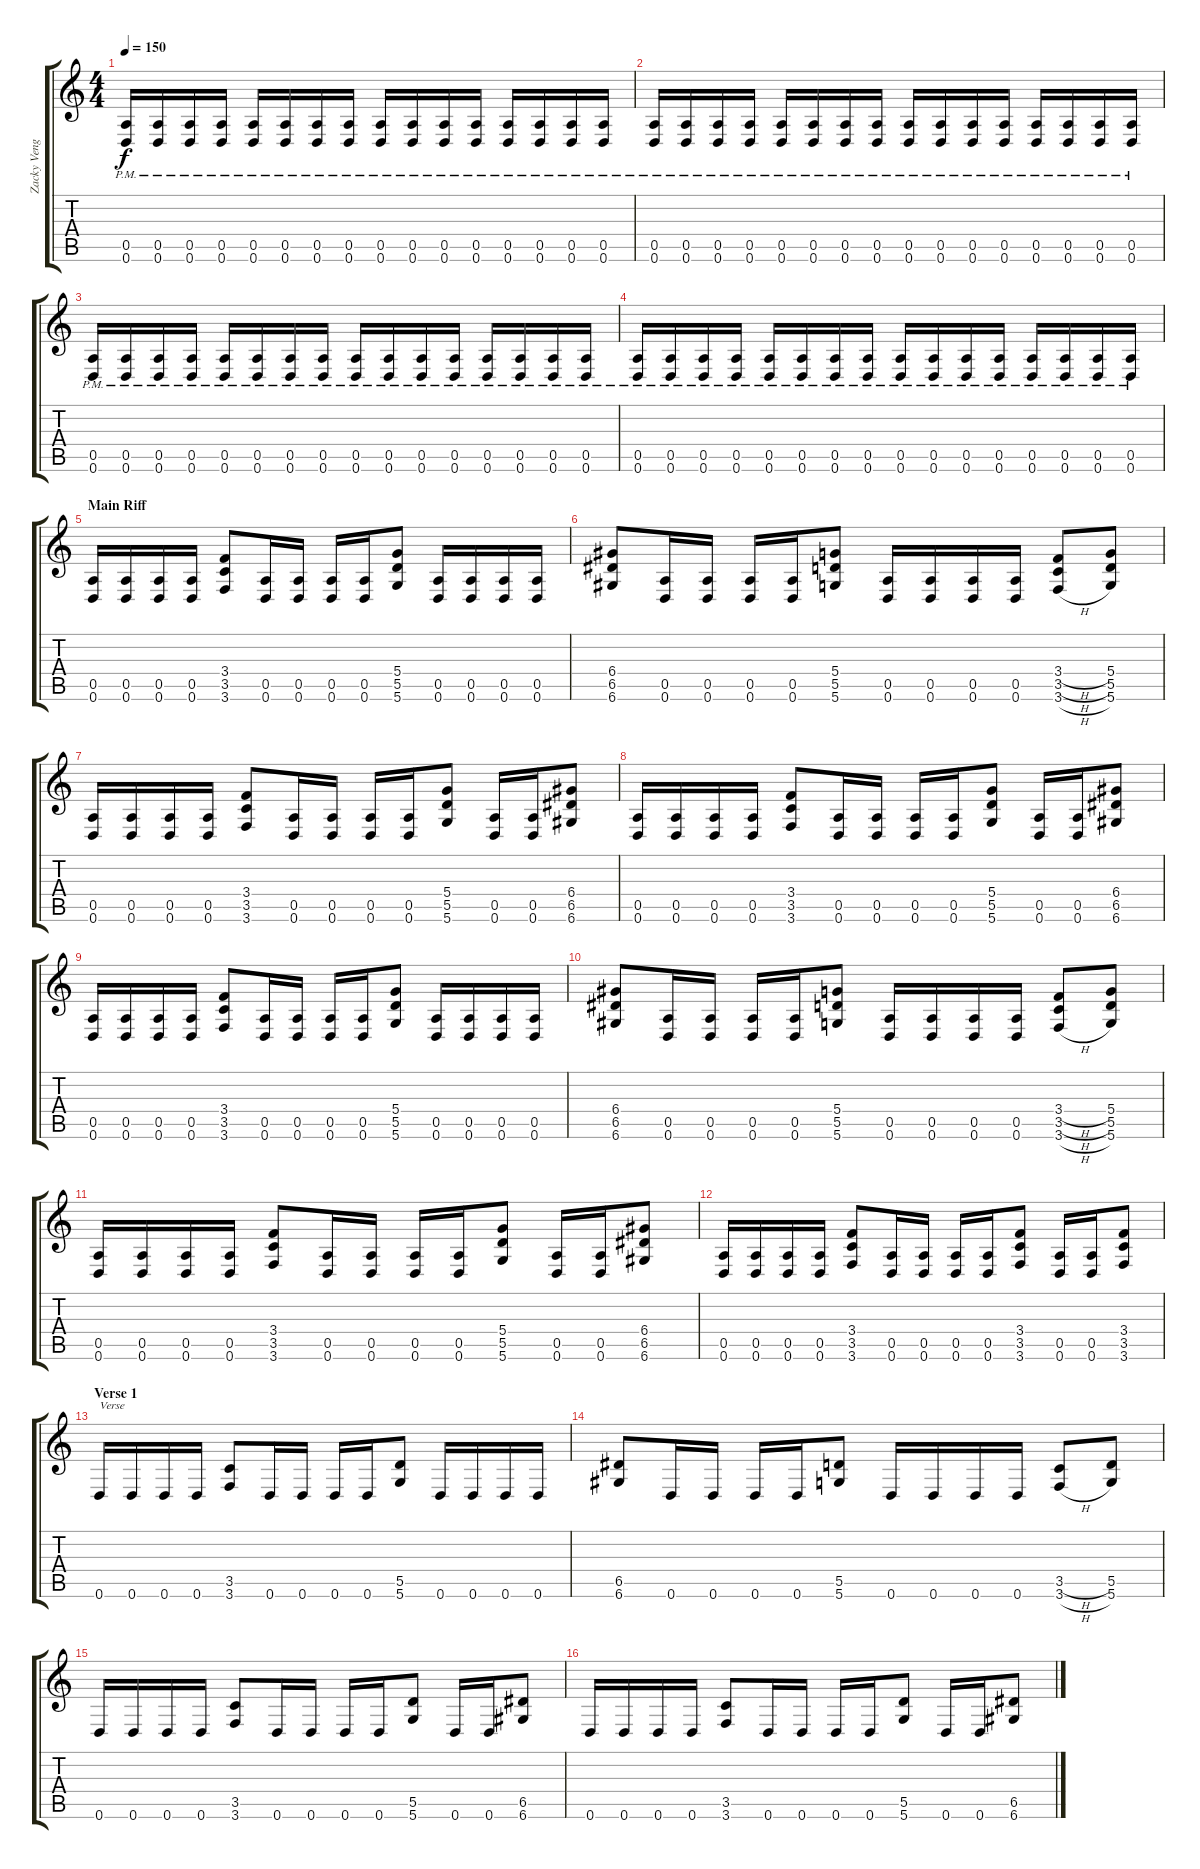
\track ("Zacky Vengeance" "Zacky Veng") {instrument overdrivenguitar}
\staff {score tabs}
\tuning (E4 B3 G3 D3 A2 D2) {hide}
\ts (4 4)
\tempo 150
\clef g2
\ks c
(0.5{pm} 0.6{pm}).16{dy f} (0.5{pm} 0.6{pm}).16 (0.5{pm} 0.6{pm}).16 (0.5{pm} 0.6{pm}).16 (0.5{pm} 0.6{pm}).16 (0.5{pm} 0.6{pm}).16 (0.5{pm} 0.6{pm}).16 (0.5{pm} 0.6{pm}).16 (0.5{pm} 0.6{pm}).16 (0.5{pm} 0.6{pm}).16 (0.5{pm} 0.6{pm}).16 (0.5{pm} 0.6{pm}).16 (0.5{pm} 0.6{pm}).16 (0.5{pm} 0.6{pm}).16 (0.5{pm} 0.6{pm}).16 (0.5{pm} 0.6{pm}).16 |
(0.5{pm} 0.6{pm}).16 (0.5{pm} 0.6{pm}).16 (0.5{pm} 0.6{pm}).16 (0.5{pm} 0.6{pm}).16 (0.5{pm} 0.6{pm}).16 (0.5{pm} 0.6{pm}).16 (0.5{pm} 0.6{pm}).16 (0.5{pm} 0.6{pm}).16 (0.5{pm} 0.6{pm}).16 (0.5{pm} 0.6{pm}).16 (0.5{pm} 0.6{pm}).16 (0.5{pm} 0.6{pm}).16 (0.5{pm} 0.6{pm}).16 (0.5{pm} 0.6{pm}).16 (0.5{pm} 0.6{pm}).16 (0.5{pm} 0.6{pm}).16 |
(0.5{pm} 0.6{pm}).16 (0.5{pm} 0.6{pm}).16 (0.5{pm} 0.6{pm}).16 (0.5{pm} 0.6{pm}).16 (0.5{pm} 0.6{pm}).16 (0.5{pm} 0.6{pm}).16 (0.5{pm} 0.6{pm}).16 (0.5{pm} 0.6{pm}).16 (0.5{pm} 0.6{pm}).16 (0.5{pm} 0.6{pm}).16 (0.5{pm} 0.6{pm}).16 (0.5{pm} 0.6{pm}).16 (0.5{pm} 0.6{pm}).16 (0.5{pm} 0.6{pm}).16 (0.5{pm} 0.6{pm}).16 (0.5{pm} 0.6{pm}).16 |
(0.5{pm} 0.6{pm}).16 (0.5{pm} 0.6{pm}).16 (0.5{pm} 0.6{pm}).16 (0.5{pm} 0.6{pm}).16 (0.5{pm} 0.6{pm}).16 (0.5{pm} 0.6{pm}).16 (0.5{pm} 0.6{pm}).16 (0.5{pm} 0.6{pm}).16 (0.5{pm} 0.6{pm}).16 (0.5{pm} 0.6{pm}).16 (0.5{pm} 0.6{pm}).16 (0.5{pm} 0.6{pm}).16 (0.5{pm} 0.6{pm}).16 (0.5{pm} 0.6{pm}).16 (0.5{pm} 0.6{pm}).16 (0.5{pm} 0.6{pm}).16 |
\section ("" "Main Riff")
(0.5 0.6).16 (0.5 0.6).16 (0.5 0.6).16 (0.5 0.6).16 (3.4 3.5 3.6).8 (0.5 0.6).16 (0.5 0.6).16 (0.5 0.6).16 (0.5 0.6).16 (5.4 5.5 5.6).8 (0.5 0.6).16 (0.5 0.6).16 (0.5 0.6).16 (0.5 0.6).16 |
(6.4 6.5 6.6).8 (0.5 0.6).16 (0.5 0.6).16 (0.5 0.6).16 (0.5 0.6).16 (5.4 5.5 5.6).8 (0.5 0.6).16 (0.5 0.6).16 (0.5 0.6).16 (0.5 0.6).16 (3.4{h} 3.5{h} 3.6{h}).8 (5.4 5.5 5.6).8 |
(0.5 0.6).16 (0.5 0.6).16 (0.5 0.6).16 (0.5 0.6).16 (3.4 3.5 3.6).8 (0.5 0.6).16 (0.5 0.6).16 (0.5 0.6).16 (0.5 0.6).16 (5.4 5.5 5.6).8 (0.5 0.6).16 (0.5 0.6).16 (6.4 6.5 6.6).8 |
(0.5 0.6).16 (0.5 0.6).16 (0.5 0.6).16 (0.5 0.6).16 (3.4 3.5 3.6).8 (0.5 0.6).16 (0.5 0.6).16 (0.5 0.6).16 (0.5 0.6).16 (5.4 5.5 5.6).8 (0.5 0.6).16 (0.5 0.6).16 (6.4 6.5 6.6).8 |
(0.5 0.6).16 (0.5 0.6).16 (0.5 0.6).16 (0.5 0.6).16 (3.4 3.5 3.6).8 (0.5 0.6).16 (0.5 0.6).16 (0.5 0.6).16 (0.5 0.6).16 (5.4 5.5 5.6).8 (0.5 0.6).16 (0.5 0.6).16 (0.5 0.6).16 (0.5 0.6).16 |
(6.4 6.5 6.6).8 (0.5 0.6).16 (0.5 0.6).16 (0.5 0.6).16 (0.5 0.6).16 (5.4 5.5 5.6).8 (0.5 0.6).16 (0.5 0.6).16 (0.5 0.6).16 (0.5 0.6).16 (3.4{h} 3.5{h} 3.6{h}).8 (5.4 5.5 5.6).8 |
(0.5 0.6).16 (0.5 0.6).16 (0.5 0.6).16 (0.5 0.6).16 (3.4 3.5 3.6).8 (0.5 0.6).16 (0.5 0.6).16 (0.5 0.6).16 (0.5 0.6).16 (5.4 5.5 5.6).8 (0.5 0.6).16 (0.5 0.6).16 (6.4 6.5 6.6).8 |
(0.5 0.6).16 (0.5 0.6).16 (0.5 0.6).16 (0.5 0.6).16 (3.4 3.5 3.6).8 (0.5 0.6).16 (0.5 0.6).16 (0.5 0.6).16 (0.5 0.6).16 (3.4 3.5 3.6).8 (0.5 0.6).16 (0.5 0.6).16 (3.4 3.5 3.6).8 |
\section ("" "Verse 1")
0.6.16{txt "Verse"} 0.6.16 0.6.16 0.6.16 (3.5 3.6).8 0.6.16 0.6.16 0.6.16 0.6.16 (5.5 5.6).8 0.6.16 0.6.16 0.6.16 0.6.16 |
(6.5 6.6).8 0.6.16 0.6.16 0.6.16 0.6.16 (5.5 5.6).8 0.6.16 0.6.16 0.6.16 0.6.16 (3.5{h} 3.6{h}).8 (5.5 5.6).8 |
0.6.16 0.6.16 0.6.16 0.6.16 (3.5 3.6).8 0.6.16 0.6.16 0.6.16 0.6.16 (5.5 5.6).8 0.6.16 0.6.16 (6.5 6.6).8 |
0.6.16 0.6.16 0.6.16 0.6.16 (3.5 3.6).8 0.6.16 0.6.16 0.6.16 0.6.16 (5.5 5.6).8 0.6.16 0.6.16 (6.5 6.6).8
